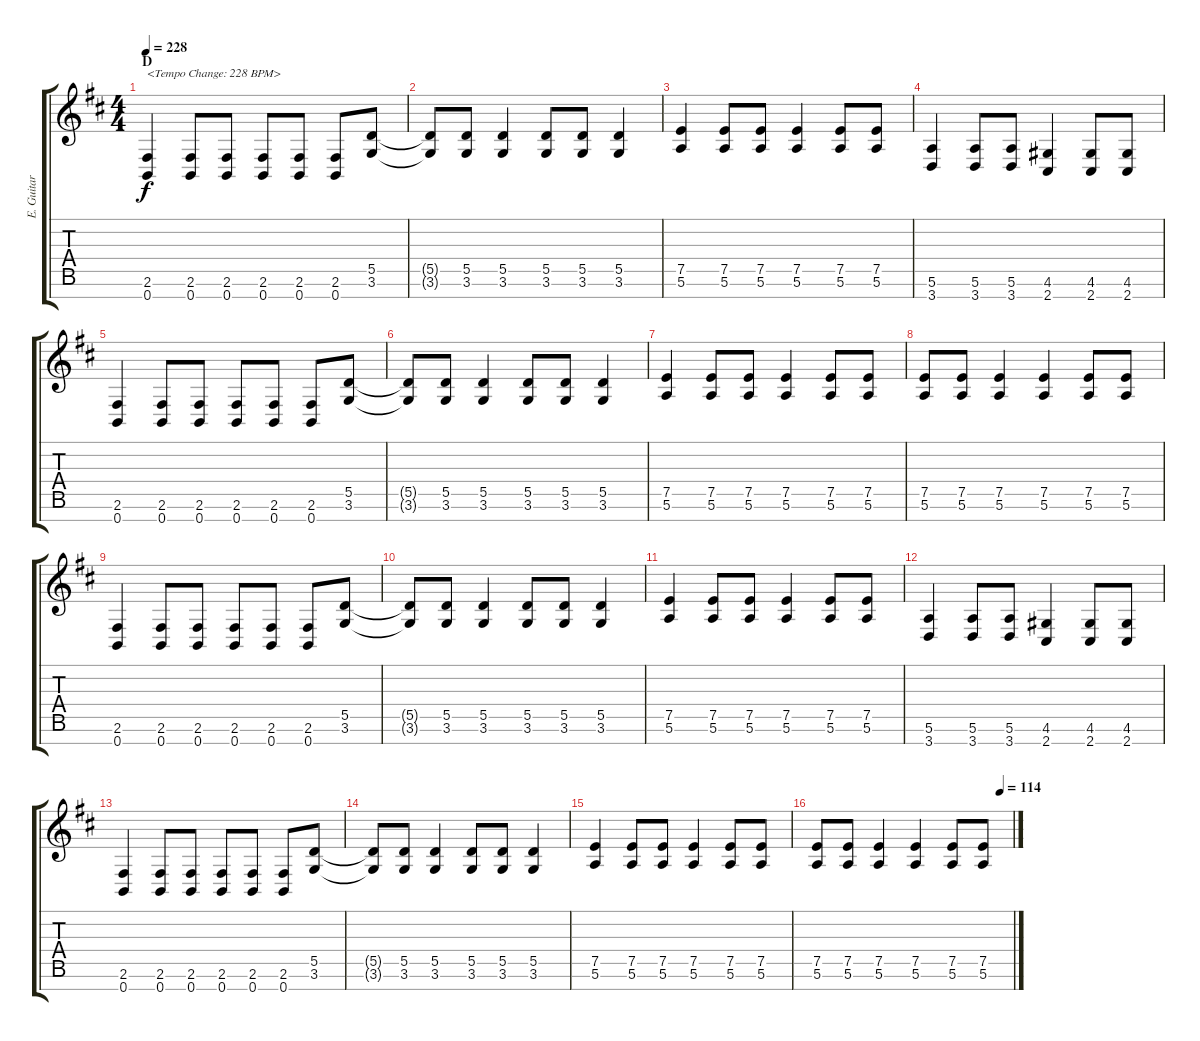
\track ("E. Guitar II" "E. Guitar ") {instrument overdrivenguitar}
\staff {score tabs}
\tuning (E4 B3 G3 D3 A2 E2 B1) {hide}
\ts (4 4)
\section ("" "D")
\tempo 228
\clef g2
\ks d
(2.6 0.7).4{txt "<Tempo Change: 228 BPM>" dy f} (2.6 0.7).8 (2.6 0.7).8 (2.6 0.7).8 (2.6 0.7).8 (2.6 0.7).8 (5.5 3.6).8 |
(5.5{t} 3.6{t}).8 (5.5 3.6).8 (5.5 3.6).4 (5.5 3.6).8 (5.5 3.6).8 (5.5 3.6).4 |
(7.5 5.6).4 (7.5 5.6).8 (7.5 5.6).8 (7.5 5.6).4 (7.5 5.6).8 (7.5 5.6).8 |
(5.6 3.7).4 (5.6 3.7).8 (5.6 3.7).8 (4.6 2.7).4 (4.6 2.7).8 (4.6 2.7).8 |
(2.6 0.7).4 (2.6 0.7).8 (2.6 0.7).8 (2.6 0.7).8 (2.6 0.7).8 (2.6 0.7).8 (5.5 3.6).8 |
(5.5{t} 3.6{t}).8 (5.5 3.6).8 (5.5 3.6).4 (5.5 3.6).8 (5.5 3.6).8 (5.5 3.6).4 |
(7.5 5.6).4 (7.5 5.6).8 (7.5 5.6).8 (7.5 5.6).4 (7.5 5.6).8 (7.5 5.6).8 |
(7.5 5.6).8 (7.5 5.6).8 (7.5 5.6).4 (7.5 5.6).4 (7.5 5.6).8 (7.5 5.6).8 |
(2.6 0.7).4 (2.6 0.7).8 (2.6 0.7).8 (2.6 0.7).8 (2.6 0.7).8 (2.6 0.7).8 (5.5 3.6).8 |
(5.5{t} 3.6{t}).8 (5.5 3.6).8 (5.5 3.6).4 (5.5 3.6).8 (5.5 3.6).8 (5.5 3.6).4 |
(7.5 5.6).4 (7.5 5.6).8 (7.5 5.6).8 (7.5 5.6).4 (7.5 5.6).8 (7.5 5.6).8 |
(5.6 3.7).4 (5.6 3.7).8 (5.6 3.7).8 (4.6 2.7).4 (4.6 2.7).8 (4.6 2.7).8 |
(2.6 0.7).4 (2.6 0.7).8 (2.6 0.7).8 (2.6 0.7).8 (2.6 0.7).8 (2.6 0.7).8 (5.5 3.6).8 |
(5.5{t} 3.6{t}).8 (5.5 3.6).8 (5.5 3.6).4 (5.5 3.6).8 (5.5 3.6).8 (5.5 3.6).4 |
(7.5 5.6).4 (7.5 5.6).8 (7.5 5.6).8 (7.5 5.6).4 (7.5 5.6).8 (7.5 5.6).8 |
\tempo (114 0.9375)
(7.5 5.6).8 (7.5 5.6).8 (7.5 5.6).4 (7.5 5.6).4 (7.5 5.6).8 (7.5 5.6).8
